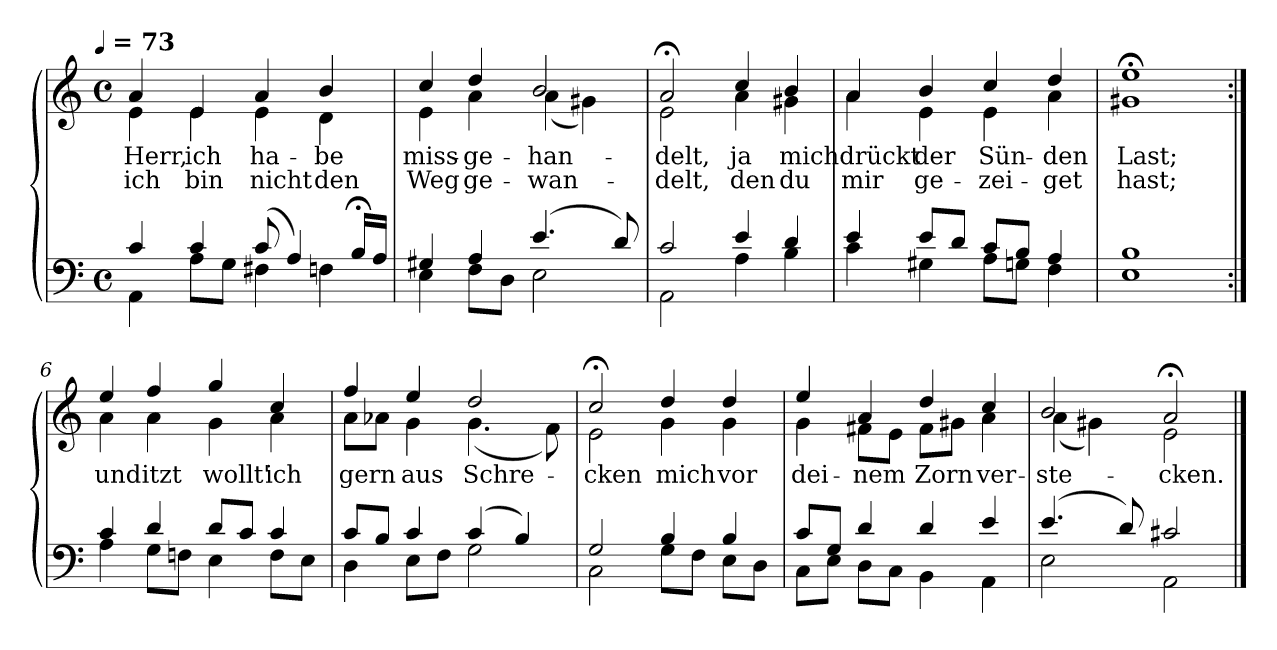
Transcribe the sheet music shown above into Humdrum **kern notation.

**kern	**kern	**text	**text	**dynam
*part1	*part1	*part1	*part1	*part1
*staff2	*staff1	*staff1	*staff1	*staff1/2
*clefF4	*clefG2	*	*	*
!!LO:TX:omd:t=[quarter] = 73
*M4/4	*M4/4	*	*	*
*met(c)	*met(c)	*	*	*
*MM73	*MM73	*	*	*
=1	=1	=1	=1	=1
*^	*^	*	*	*
4c	4AA	4a	4e	Herr,	ich	.
4c	8AL	4e	4e	ich	bin	.
.	8GJ	.	.	.	.	.
(8c	4F#X	4a	4e	ha-	nicht	♩ = 72
4A)	.	.	.	.	.	.
.	4Fn	4b	4d	-be	den	♩ = 69.2
16B;<LL	.	.	.	.	.	.
16AJJ	.	.	.	.	.	.
=2	=2	=2	=2	=2	=2	=2
4G#X	4E	4cc	4e	miss-	Weg	.
4A	8FL	4dd	4a	-ge-	ge-	.
.	8DJ	.	.	.	.	.
(4.e	2E	2b	(4a	-han-	-wan-	♩ = 68
.	.	.	4g#X)	.	.	.
8d)	.	.	.	.	.	.
=3	=3	=3	=3	=3	=3	=3
2c	2AA	2a;<	2e	-delt,	-delt,	.
4e	4A	4cc	4a	ja	den	♩ = 73.14
4d	4B	4b	4g#X	mich	du	♩ = 74
=4	=4	=4	=4	=4	=4	=4
*	*	*MM72	*	*	*	*
4e	4c	4a	4a	drückt	mir	.
8eL	4G#X	4b	4e	der	ge-	.
8dJ	.	.	.	.	.	.
8cL	8AL	4cc	4e	Sün-	-zei-	♩ = 70
8BJ	8GnJ	.	.	.	.	.
4A	4F	4dd	4a	-den	-get	.
=5	=5	=5	=5	=5	=5	=5
*	*	*MM73	*	*	*	*
1B	1E	1ee;<	1g#X	Last;	hast;	.
!!LO:LB:g=z	!!
=6:|!	=6:|!	=6:|!	=6:|!	=6:|!	=6:|!	=6:|!
*	*	*MM72	*	*	*	*
4c	4A	4ee	4a	und	.	.
4d	8GL	4ff	4a	itzt	.	.
.	8FnJ	.	.	.	.	.
8dL	4E	4gg	4g	wollt'	.	.
8cJ	.	.	.	.	.	.
4c	8FL	4cc	4a	ich	.	.
.	8EJ	.	.	.	.	.
=7	=7	=7	=7	=7	=7	=7
8cL	4D	4ff	8aL	gern	.	.
8BJ	.	.	8a-XJ	.	.	.
4c	8EL	4ee	4g	aus	.	.
.	8FJ	.	.	.	.	.
(4c	2G	2dd	(4.g	Schre-	.	♩ = 70
4B)	.	.	.	.	.	.
.	.	.	8f)	.	.	.
=8	=8	=8	=8	=8	=8	=8
2G	2C	2cc;<	2e	-cken	.	.
4B	8GL	4dd	4g	mich	.	♩ = 70.3
.	8FJ	.	.	.	.	.
4B	8EL	4dd	4g	vor	.	.
.	8DJ	.	.	.	.	.
=9	=9	=9	=9	=9	=9	=9
*	*	*MM69	*	*	*	*
8cL	8CL	4ee	4g	dei-	.	.
8GJ	8EJ	.	.	.	.	.
4d	8DL	4a	8f#XL	-nem	.	.
.	8CJ	.	8eJ	.	.	.
4d	4BB	4dd	8f#L	Zorn	.	♩ = 65
.	.	.	8g#XJ	.	.	.
4e	4AA	4cc	4a	ver-	.	♩ = 64
=10	=10	=10	=10	=10	=10	=10
(4.e	2E	2b	(4a	-ste-	.	.
.	.	.	4g#X)	.	.	.
8d)	.	.	.	.	.	.
2c#X	2AA	2a;<	2e	-cken.	.	.
*v	*v	*	*	*	*	*
*	*v	*v	*	*	*
==	==	==	==	==
*-	*-	*-	*-	*-
